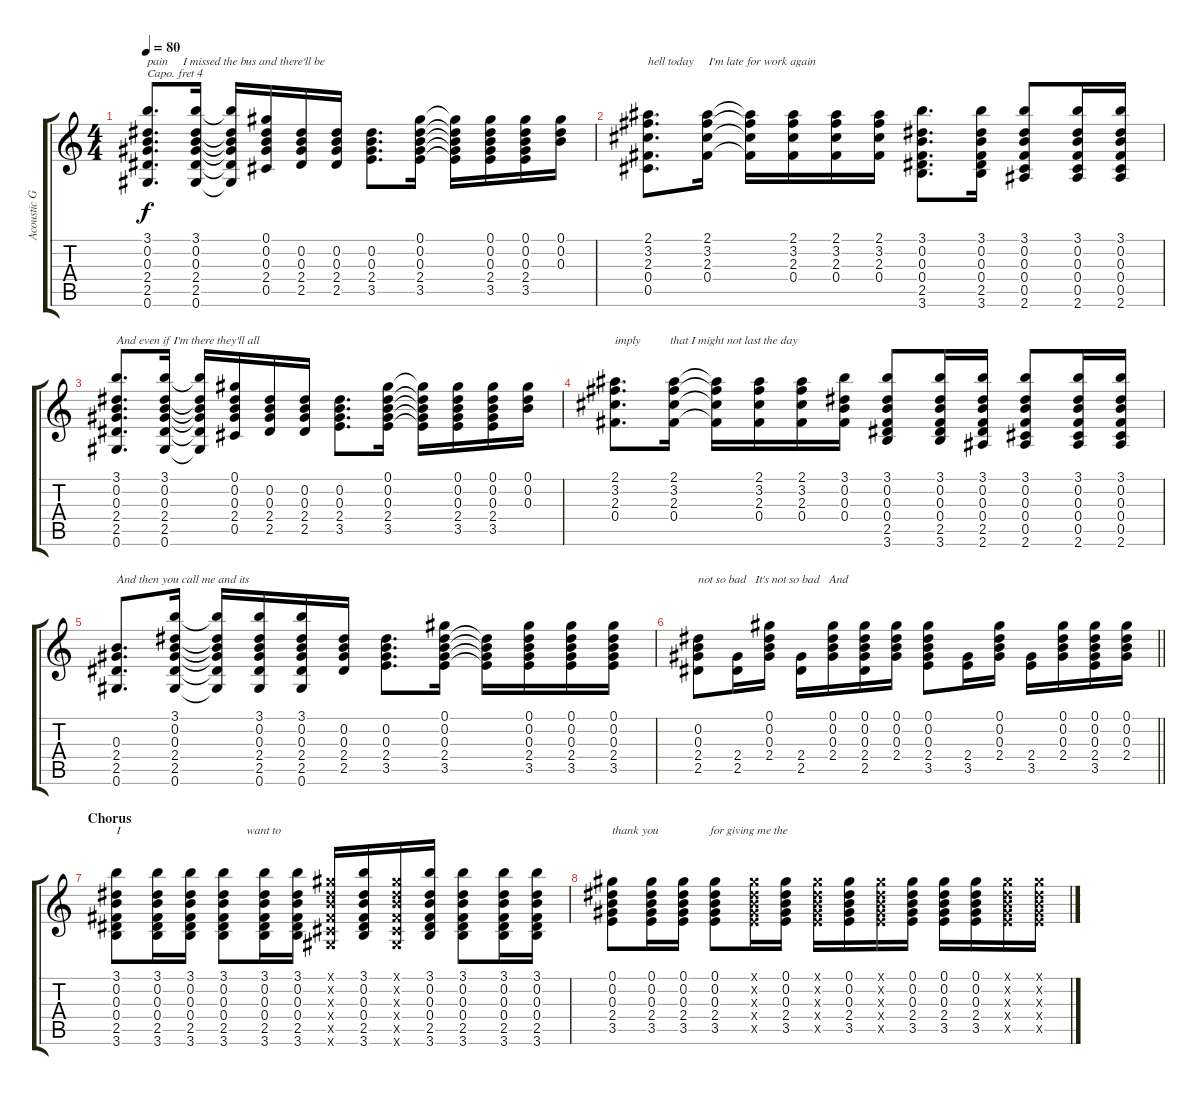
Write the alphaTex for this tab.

\track ("Acoustic Guitar (Capo IV)" "Acoustic G") {instrument acousticguitarsteel}
\staff {score tabs}
\capo 4
\tuning (E4 B3 G3 D3 A2 E2) {hide}
\ts (4 4)
\tempo 80
\clef g2
\ks c
(3.1 0.2 0.3 2.4 2.5 0.6).8{d txt "pain     I missed the bus and there'll be " dy f} (3.1 0.2 0.3 2.4 2.5 0.6).16 (3.1{t} 0.2{t} 0.3{t} 2.4{t} 2.5{t} 0.6{t}).16 (0.1 0.2 0.3 2.4 0.5).16 (0.2 0.3 2.4 2.5).16 (0.2 0.3 2.4 2.5).16 (0.2 0.3 2.4 3.5).8{d} (0.1 0.2 0.3 2.4 3.5).16 (0.1{t} 0.2{t} 0.3{t} 2.4{t} 3.5{t}).16 (0.1 0.2 0.3 2.4 3.5).16 (0.1 0.2 0.3 2.4 3.5).16 (0.1 0.2 0.3).16 |
(2.1 3.2 2.3 0.4 0.5).8{d txt "hell today     I'm late for work again"} (2.1 3.2 2.3 0.4).16 (2.1{t} 3.2{t} 2.3{t} 0.4{t}).16 (2.1 3.2 2.3 0.4).16 (2.1 3.2 2.3 0.4).16 (2.1 3.2 2.3 0.4).16 (3.1 0.2 0.3 0.4 2.5 3.6).8{d} (3.1 0.2 0.3 0.4 2.5 3.6).16 (3.1 0.2 0.3 0.4 0.5 2.6).8 (3.1 0.2 0.3 0.4 0.5 2.6).16 (3.1 0.2 0.3 0.4 0.5 2.6).16 |
(3.1 0.2 0.3 2.4 2.5 0.6).8{d txt "And even if I'm there they'll all"} (3.1 0.2 0.3 2.4 2.5 0.6).16 (3.1{t} 0.2{t} 0.3{t} 2.4{t} 2.5{t} 0.6{t}).16 (0.1 0.2 0.3 2.4 0.5).16 (0.2 0.3 2.4 2.5).16 (0.2 0.3 2.4 2.5).16 (0.2 0.3 2.4 3.5).8{d} (0.1 0.2 0.3 2.4 3.5).16 (0.1{t} 0.2{t} 0.3{t} 2.4{t} 3.5{t}).16 (0.1 0.2 0.3 2.4 3.5).16 (0.1 0.2 0.3 2.4 3.5).16 (0.1 0.2 0.3).16 |
(2.1 3.2 2.3 0.4).8{d txt "imply          that I might not last the day"} (2.1 3.2 2.3 0.4).16 (2.1{t} 3.2{t} 2.3{t} 0.4{t}).16 (2.1 3.2 2.3 0.4).16 (2.1 3.2 2.3 0.4).16 (3.1 0.2 0.3 0.4).16 (3.1 0.2 0.3 0.4 2.5 3.6).8 (3.1 0.2 0.3 0.4 2.5 3.6).16 (3.1 0.2 0.3 0.4 2.5 2.6).16 (3.1 0.2 0.3 0.4 0.5 2.6).8 (3.1 0.2 0.3 0.4 0.5 2.6).16 (3.1 0.2 0.3 0.4 0.5 2.6).16 |
(0.3 2.4 2.5 0.6).8{d txt "And then you call me and its "} (3.1 0.2 0.3 2.4 2.5 0.6).16 (3.1{t} 0.2{t} 0.3{t} 2.4{t} 2.5{t} 0.6{t}).16 (3.1 0.2 0.3 2.4 2.5 0.6).16 (3.1 0.2 0.3 2.4 2.5 0.6).16 (0.2 0.3 2.4 2.5).16 (0.2 0.3 2.4 3.5).8{d} (0.1 0.2 0.3 2.4 3.5).16 (0.2{t} 0.3{t} 2.4{t} 3.5{t}).16 (0.1 0.2 0.3 2.4 3.5).16 (0.1 0.2 0.3 2.4 3.5).16 (0.1 0.2 0.3 2.4 3.5).16 |
\barLineRight lightlight
(0.2 0.3 2.4 2.5).8{txt "not so bad   It's not so bad   And"} (2.4 2.5).16 (0.1 0.2 0.3 2.4).16 (2.4 2.5).16 (0.1 0.2 0.3 2.4).16 (0.1 0.2 0.3 2.4 2.5).16 (0.1 0.2 0.3 2.4).16 (0.1 0.2 0.3 2.4 3.5).8 (2.4 3.5).16 (0.1 0.2 0.3 2.4).16 (2.4 3.5).16 (0.1 0.2 0.3 2.4).16 (0.1 0.2 0.3 2.4 3.5).16 (0.1 0.2 0.3 2.4).16 |
\section ("" "Chorus")
(3.1 0.2 0.3 0.4 2.5 3.6).8{txt "I                                          want to"} (3.1 0.2 0.3 0.4 2.5 3.6).16 (3.1 0.2 0.3 0.4 2.5 3.6).16 (3.1 0.2 0.3 0.4 2.5 3.6).8 (3.1 0.2 0.3 0.4 2.5 3.6).16 (3.1 0.2 0.3 0.4 2.5 3.6).16 (0.1{x} 0.2{x} 0.3{x} 0.4{x} 0.5{x} 0.6{x}).16 (3.1 0.2 0.3 0.4 2.5 3.6).16 (0.1{x} 0.2{x} 0.3{x} 0.4{x} 0.5{x} 0.6{x}).16 (3.1 0.2 0.3 0.4 2.5 3.6).16 (3.1 0.2 0.3 0.4 2.5 3.6).8 (3.1 0.2 0.3 0.4 2.5 3.6).16 (3.1 0.2 0.3 0.4 2.5 3.6).16 |
(0.1 0.2 0.3 2.4 3.5).8{txt "thank you                 for giving me the "} (0.1 0.2 0.3 2.4 3.5).16 (0.1 0.2 0.3 2.4 3.5).16 (0.1 0.2 0.3 2.4 3.5).8 (0.1{x} 0.2{x} 0.3{x} 2.4{x} 3.5{x}).16 (0.1 0.2 0.3 2.4 3.5).16 (0.1{x} 0.2{x} 0.3{x} 2.4{x} 3.5{x}).16 (0.1 0.2 0.3 2.4 3.5).16 (0.1{x} 0.2{x} 0.3{x} 2.4{x} 3.5{x}).16 (0.1 0.2 0.3 2.4 3.5).16 (0.1 0.2 0.3 2.4 3.5).16 (0.1 0.2 0.3 2.4 3.5).16 (0.1{x} 0.2{x} 0.3{x} 2.4{x} 3.5{x}).16 (0.1{x} 0.2{x} 0.3{x} 2.4{x} 3.5{x}).16
